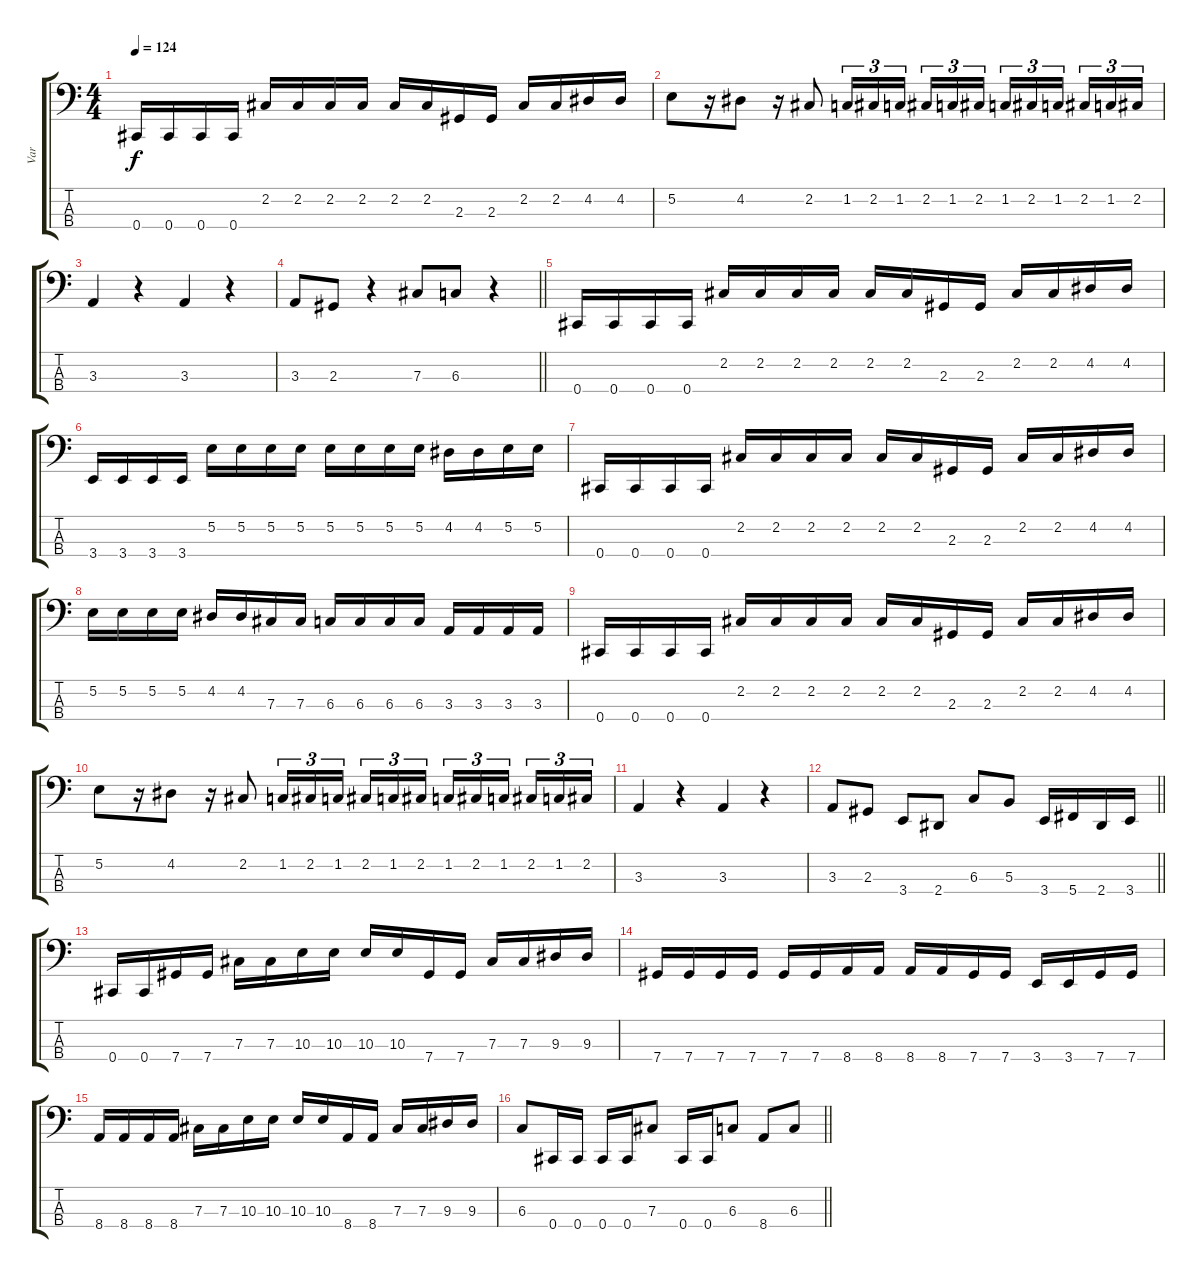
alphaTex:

\track ("Var" "Var") {instrument electricbasspick}
\staff {score tabs}
\tuning (E2 B1 Gb1 Db1) {hide}
\ts (4 4)
\tempo 124
\clef f4
\ks c
0.4.16{dy f} 0.4.16 0.4.16 0.4.16 2.2.16 2.2.16 2.2.16 2.2.16 2.2.16 2.2.16 2.3.16 2.3.16 2.2.16 2.2.16 4.2.16 4.2.16 |
5.2.8 r.16 4.2.8 r.16 2.2.8 1.2.16{tu (3 2)} 2.2.16{tu (3 2)} 1.2.16{tu (3 2) beam splitsecondary} 2.2.16{tu (3 2)} 1.2.16{tu (3 2)} 2.2.16{tu (3 2)} 1.2.16{tu (3 2)} 2.2.16{tu (3 2)} 1.2.16{tu (3 2) beam splitsecondary} 2.2.16{tu (3 2)} 1.2.16{tu (3 2)} 2.2.16{tu (3 2)} |
3.3.4 r.4 3.3.4 r.4 |
\barLineRight lightlight
3.3.8 2.3.8 r.4 7.3.8 6.3.8 r.4 |
0.4.16 0.4.16 0.4.16 0.4.16 2.2.16 2.2.16 2.2.16 2.2.16 2.2.16 2.2.16 2.3.16 2.3.16 2.2.16 2.2.16 4.2.16 4.2.16 |
3.4.16 3.4.16 3.4.16 3.4.16 5.2.16 5.2.16 5.2.16 5.2.16 5.2.16 5.2.16 5.2.16 5.2.16 4.2.16 4.2.16 5.2.16 5.2.16 |
0.4.16 0.4.16 0.4.16 0.4.16 2.2.16 2.2.16 2.2.16 2.2.16 2.2.16 2.2.16 2.3.16 2.3.16 2.2.16 2.2.16 4.2.16 4.2.16 |
5.2.16 5.2.16 5.2.16 5.2.16 4.2.16 4.2.16 7.3.16 7.3.16 6.3.16 6.3.16 6.3.16 6.3.16 3.3.16 3.3.16 3.3.16 3.3.16 |
0.4.16 0.4.16 0.4.16 0.4.16 2.2.16 2.2.16 2.2.16 2.2.16 2.2.16 2.2.16 2.3.16 2.3.16 2.2.16 2.2.16 4.2.16 4.2.16 |
5.2.8 r.16 4.2.8 r.16 2.2.8 1.2.16{tu (3 2)} 2.2.16{tu (3 2)} 1.2.16{tu (3 2) beam splitsecondary} 2.2.16{tu (3 2)} 1.2.16{tu (3 2)} 2.2.16{tu (3 2)} 1.2.16{tu (3 2)} 2.2.16{tu (3 2)} 1.2.16{tu (3 2) beam splitsecondary} 2.2.16{tu (3 2)} 1.2.16{tu (3 2)} 2.2.16{tu (3 2)} |
3.3.4 r.4 3.3.4 r.4 |
\barLineRight lightlight
3.3.8 2.3.8 3.4.8 2.4.8 6.3.8 5.3.8 3.4.16 5.4.16 2.4.16 3.4.16 |
0.4.16 0.4.16 7.4.16 7.4.16 7.3.16 7.3.16 10.3.16 10.3.16 10.3.16 10.3.16 7.4.16 7.4.16 7.3.16 7.3.16 9.3.16 9.3.16 |
7.4.16 7.4.16 7.4.16 7.4.16 7.4.16 7.4.16 8.4.16 8.4.16 8.4.16 8.4.16 7.4.16 7.4.16 3.4.16 3.4.16 7.4.16 7.4.16 |
8.4.16 8.4.16 8.4.16 8.4.16 7.3.16 7.3.16 10.3.16 10.3.16 10.3.16 10.3.16 8.4.16 8.4.16 7.3.16 7.3.16 9.3.16 9.3.16 |
\barLineRight lightlight
6.3.8 0.4.16 0.4.16 0.4.16 0.4.16 7.3.8 0.4.16 0.4.16 6.3.8 8.4.8 6.3.8
